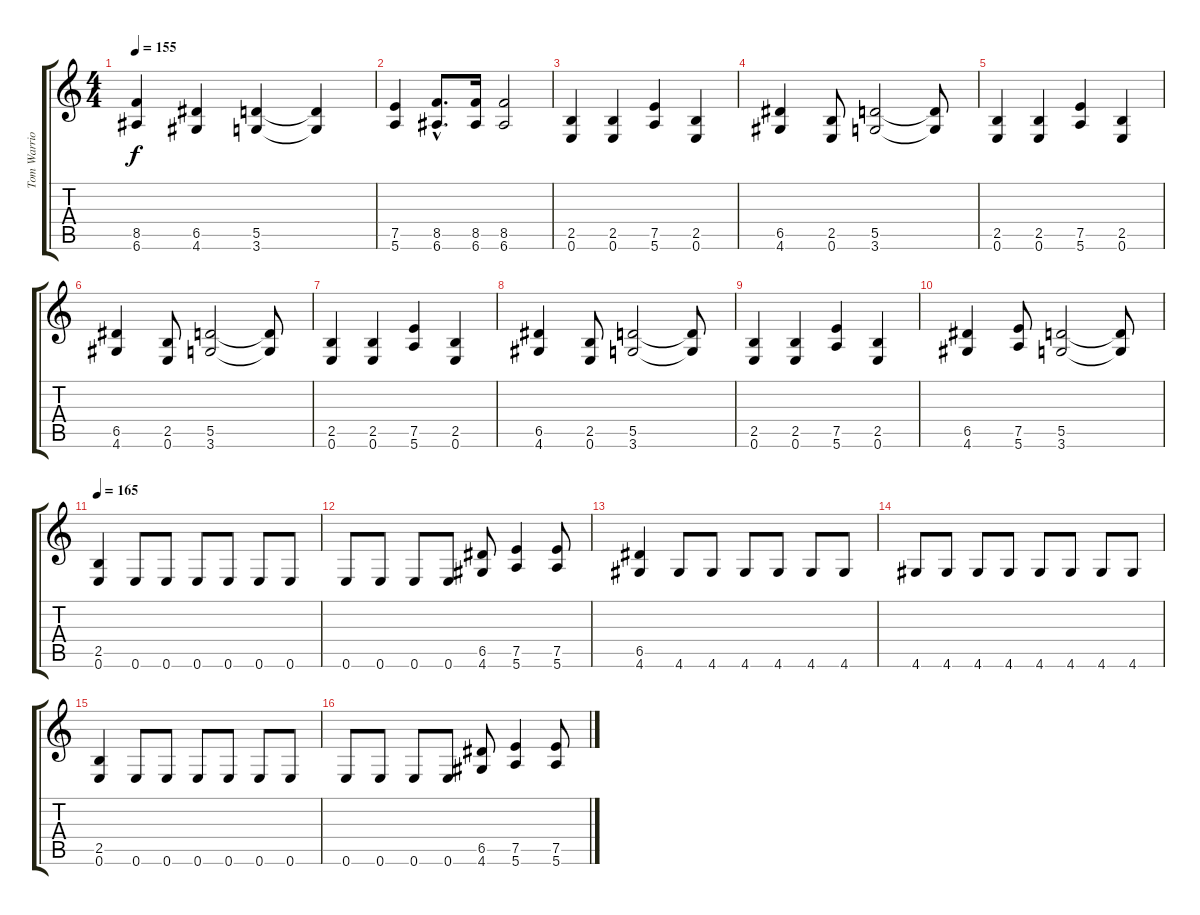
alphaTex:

\track ("Tom Warrior" "Tom Warrio") {instrument distortionguitar}
\staff {score tabs}
\tuning (E4 B3 G3 D3 A2 E2) {hide}
\ts (4 4)
\tempo 155
\clef g2
\ks c
(8.5{t} 6.6{t}).4{dy f} (6.5 4.6).4 (5.5 3.6).4 (5.5{t} 3.6{t}).4 |
(7.5 5.6).4 (8.5{hac} 6.6{hac}).8{d} (8.5 6.6).16 (8.5 6.6).2 |
(2.5 0.6).4 (2.5 0.6).4 (7.5 5.6).4 (2.5 0.6).4 |
(6.5 4.6).4 (2.5 0.6).8 (5.5 3.6).2 (5.5{t} 3.6{t}).8 |
(2.5 0.6).4 (2.5 0.6).4 (7.5 5.6).4 (2.5 0.6).4 |
(6.5 4.6).4 (2.5 0.6).8 (5.5 3.6).2 (5.5{t} 3.6{t}).8 |
(2.5 0.6).4 (2.5 0.6).4 (7.5 5.6).4 (2.5 0.6).4 |
(6.5 4.6).4 (2.5 0.6).8 (5.5 3.6).2 (5.5{t} 3.6{t}).8 |
(2.5 0.6).4 (2.5 0.6).4 (7.5 5.6).4 (2.5 0.6).4 |
(6.5 4.6).4 (7.5 5.6).8 (5.5 3.6).2 (5.5{t} 3.6{t}).8 |
\tempo 165
(2.5 0.6).4 0.6.8 0.6.8 0.6.8 0.6.8 0.6.8 0.6.8 |
0.6.8 0.6.8 0.6.8 0.6.8 (6.5 4.6).8 (7.5 5.6).4 (7.5 5.6).8 |
(6.5 4.6).4 4.6.8 4.6.8 4.6.8 4.6.8 4.6.8 4.6.8 |
4.6.8 4.6.8 4.6.8 4.6.8 4.6.8 4.6.8 4.6.8 4.6.8 |
(2.5 0.6).4 0.6.8 0.6.8 0.6.8 0.6.8 0.6.8 0.6.8 |
0.6.8 0.6.8 0.6.8 0.6.8 (6.5 4.6).8 (7.5 5.6).4 (7.5 5.6).8
